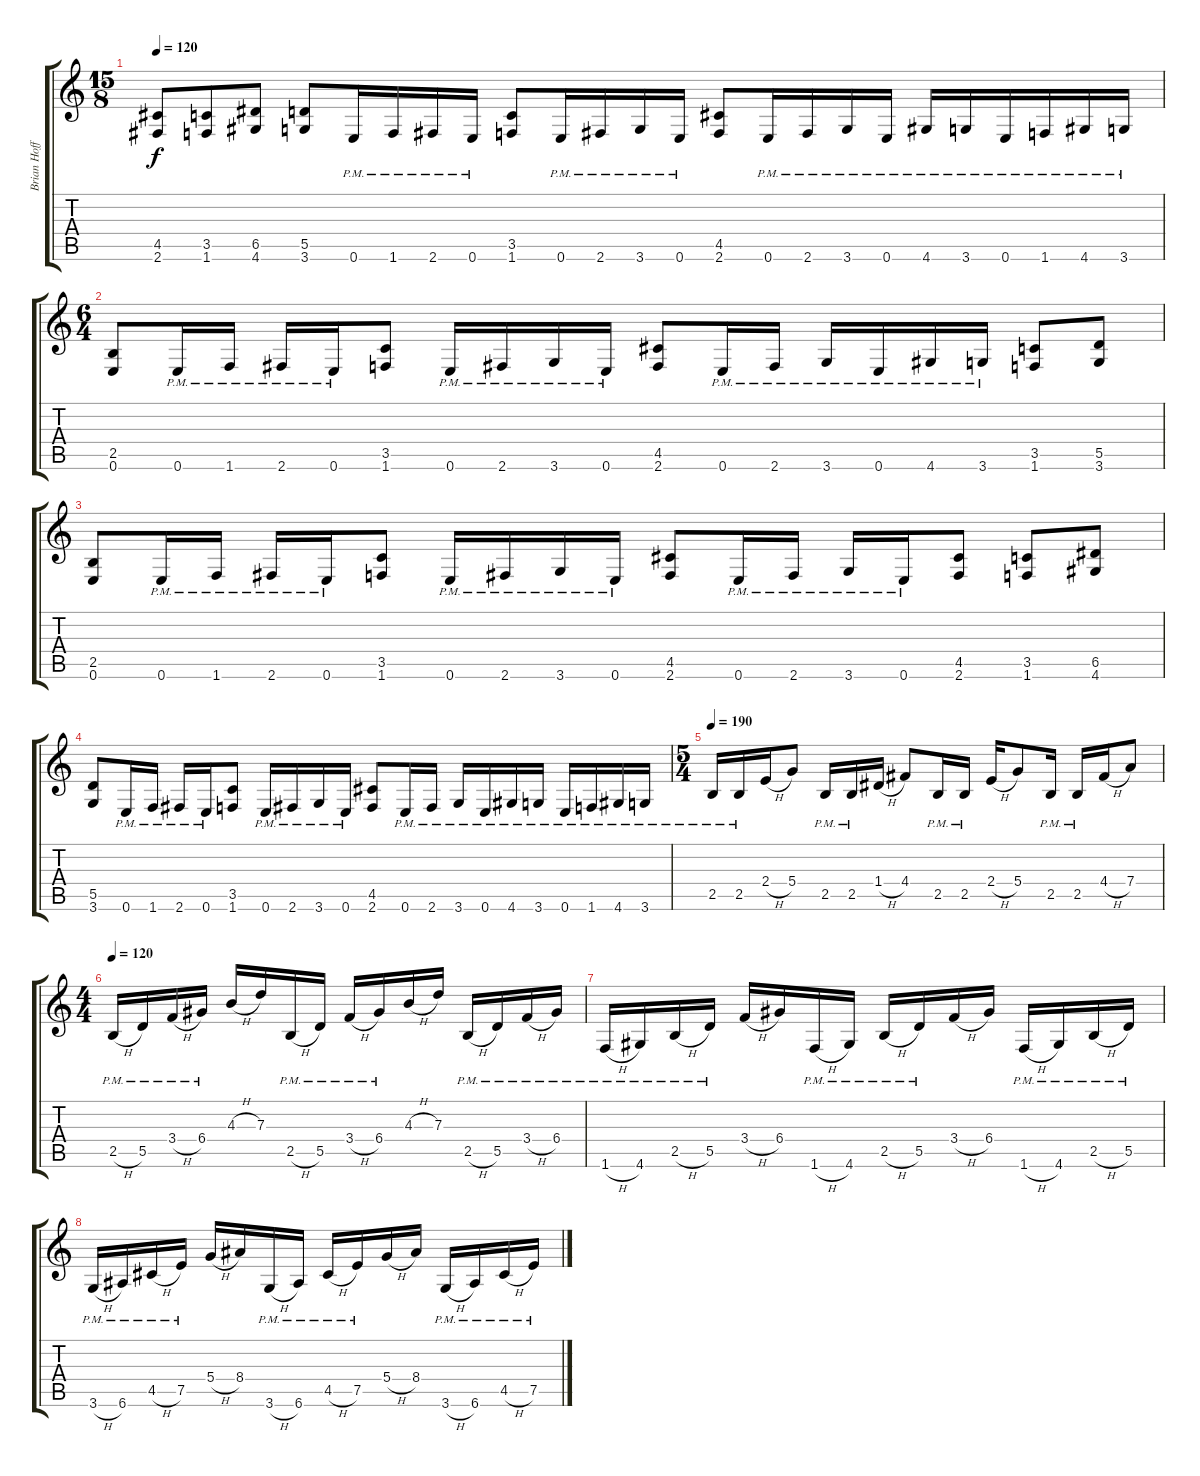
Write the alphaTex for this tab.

\track ("Brian Hoffman" "Brian Hoff") {instrument distortionguitar}
\staff {score tabs}
\tuning (E4 B3 G3 D3 A2 E2) {hide}
\ts (15 8)
\tempo 120
\clef g2
\ks c
(4.5 2.6).8{dy f} (3.5 1.6).8 (6.5 4.6).8 (5.5 3.6).8 0.6{pm}.16 1.6{pm}.16 2.6{pm}.16 0.6{pm}.16 (3.5 1.6).8 0.6{pm}.16 2.6{pm}.16 3.6{pm}.16 0.6{pm}.16 (4.5 2.6).8 0.6{pm}.16 2.6{pm}.16 3.6{pm}.16 0.6{pm}.16 4.6{pm}.16 3.6{pm}.16 0.6{pm}.16 1.6{pm}.16 4.6{pm}.16 3.6{pm}.16 |
\ts (6 4)
(2.5 0.6).8 0.6{pm}.16 1.6{pm}.16 2.6{pm}.16 0.6{pm}.16 (3.5 1.6).8 0.6{pm}.16 2.6{pm}.16 3.6{pm}.16 0.6{pm}.16 (4.5 2.6).8 0.6{pm}.16 2.6{pm}.16 3.6{pm}.16 0.6{pm}.16 4.6{pm}.16 3.6{pm}.16 (3.5 1.6).8 (5.5 3.6).8 |
(2.5 0.6).8 0.6{pm}.16 1.6{pm}.16 2.6{pm}.16 0.6{pm}.16 (3.5 1.6).8 0.6{pm}.16 2.6{pm}.16 3.6{pm}.16 0.6{pm}.16 (4.5 2.6).8 0.6{pm}.16 2.6{pm}.16 3.6{pm}.16 0.6{pm}.16 (4.5 2.6).8 (3.5 1.6).8 (6.5 4.6).8 |
(5.5 3.6).8 0.6{pm}.16 1.6{pm}.16 2.6{pm}.16 0.6{pm}.16 (3.5 1.6).8 0.6{pm}.16 2.6{pm}.16 3.6{pm}.16 0.6{pm}.16 (4.5 2.6).8 0.6{pm}.16 2.6{pm}.16 3.6{pm}.16 0.6{pm}.16 4.6{pm}.16 3.6{pm}.16 0.6{pm}.16 1.6{pm}.16 4.6{pm}.16 3.6{pm}.16 |
\ts (5 4)
\tempo 190
2.5{pm}.16 2.5{pm}.16 2.4{h}.16 5.4.8 2.5{pm}.16 2.5{pm}.16 1.4{h}.16 4.4.8 2.5{pm}.16 2.5{pm}.16 2.4{h}.16 5.4.8 2.5{pm}.16 2.5{pm}.16 4.4{h}.16 7.4.8 |
\ts (4 4)
\tempo 120
2.5{h pm}.16 5.5{pm}.16 3.4{h pm}.16 6.4{pm}.16 4.3{h}.16 7.3.16 2.5{h pm}.16 5.5{pm}.16 3.4{h pm}.16 6.4{pm}.16 4.3{h}.16 7.3.16 2.5{h pm}.16 5.5{pm}.16 3.4{h pm}.16 6.4{pm}.16 |
1.6{h pm}.16 4.6{pm}.16 2.5{h pm}.16 5.5{pm}.16 3.4{h}.16 6.4.16 1.6{h pm}.16 4.6{pm}.16 2.5{h pm}.16 5.5{pm}.16 3.4{h}.16 6.4.16 1.6{h pm}.16 4.6{pm}.16 2.5{h pm}.16 5.5{pm}.16 |
3.6{h pm}.16 6.6{pm}.16 4.5{h pm}.16 7.5{pm}.16 5.4{h}.16 8.4.16 3.6{h pm}.16 6.6{pm}.16 4.5{h pm}.16 7.5{pm}.16 5.4{h}.16 8.4.16 3.6{h pm}.16 6.6{pm}.16 4.5{h pm}.16 7.5{pm}.16
